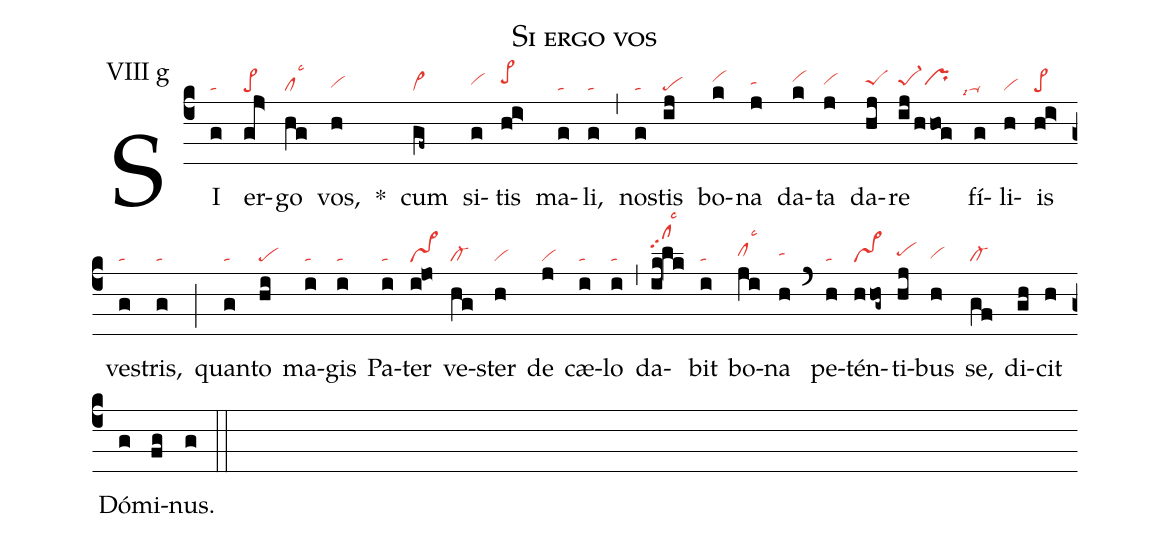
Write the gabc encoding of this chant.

name: Si ergo vos;
annotation: VIII g;
nabc-lines: 1;
%%
(c4)
SI(g|ta) er(gj>|pe>)go(hg|cllsc3) vos,(h|vihg) *()
cum(gf~|vi>) si(g|vihh)tis(hi>|pe>hi) ma(g|ta)li,(g|ta) (,)
no(g|ta)stis(ij|pe) bo(k|vihi)na(j|tahh) da(k|vihi)ta(j|vihh) da(hj|peShh)re(ij/hhog|pe-1hhprhh) fí(g|```ta-lsi7)li(h|vi)is(hi>|pe>) ve(g|ta)stris,(g|ta) (;)
quan(g|ta)to(hi|pe) ma(i|ta)gis(i|ta) Pa(i|ta)ter(i!jo|vs>) ve(hg|cl-)ster(h|vi) de(j|vi) cæ(i|ta)lo(i|ta) (,)
da(ik!lk|sfhklsc3)bit(i|ta) bo(ji|clhhlsc3)na(h|tahh) (`)
pe(h|ta)tén(hhog~|vs>)ti(hj|pehh)bus(h|vihg) se,(gf|cl-) di(gh)cit(h) Dó(g)mi(fg)nus.(g) (::)
